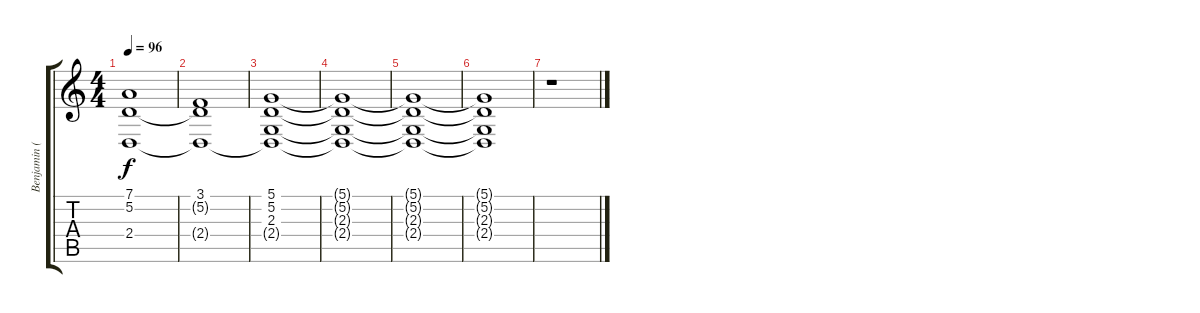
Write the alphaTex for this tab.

\track ("Benjamin (KeybMid)" "Benjamin (") {instrument churchorgan}
\staff {score tabs}
\tuning (D4 A3 F3 C3 G2 D2) {hide}
\ts (4 4)
\tempo 96
\clef g2
\ks c
(7.1 5.2 2.4).1{dy f} |
(3.1 5.2{t} 2.4{t}).1 |
(5.1 5.2 2.3 2.4{t}).1 |
(5.1{t} 5.2{t} 2.3{t} 2.4{t}).1 |
(5.1{t} 5.2{t} 2.3{t} 2.4{t}).1 |
(5.1{t} 5.2{t} 2.3{t} 2.4{t}).1{volume 0} |
r.1
